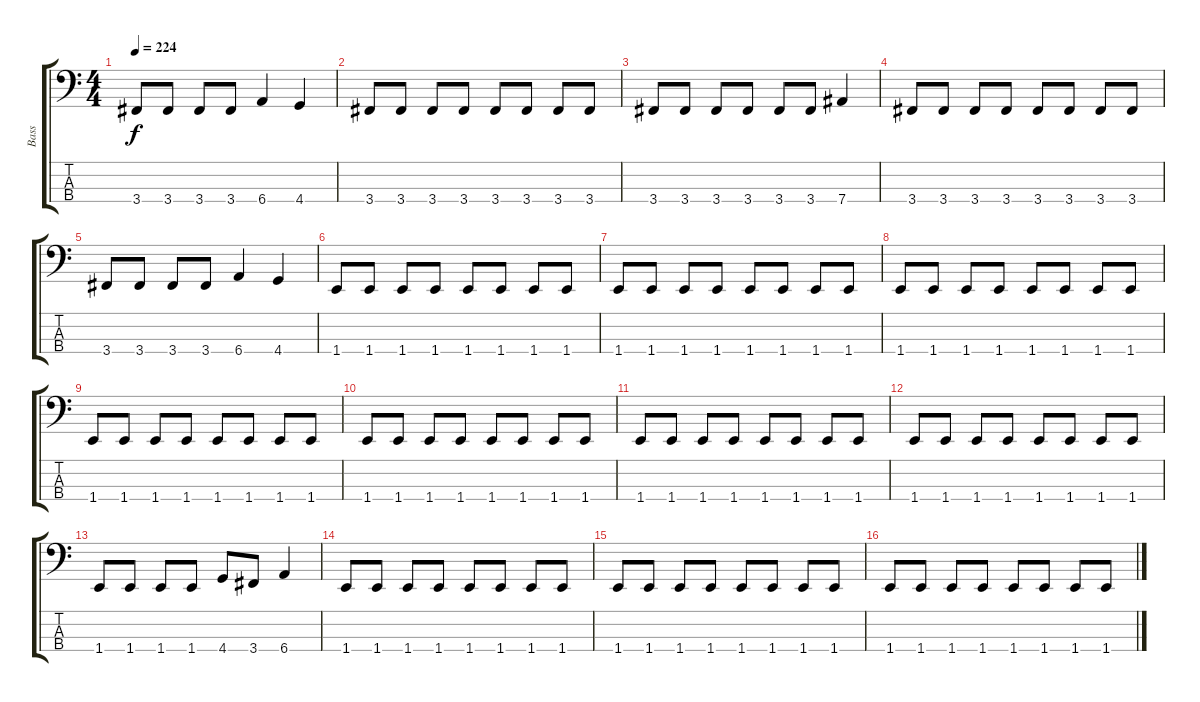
\track ("Bass" "Bass") {instrument electricbasspick}
\staff {score tabs}
\tuning (Gb2 Db2 Ab1 Eb1) {hide}
\ts (4 4)
\tempo 224
\clef f4
\ks c
3.4.8{dy f} 3.4.8 3.4.8 3.4.8 6.4.4 4.4.4 |
3.4.8 3.4.8 3.4.8 3.4.8 3.4.8 3.4.8 3.4.8 3.4.8 |
3.4.8 3.4.8 3.4.8 3.4.8 3.4.8 3.4.8 7.4.4 |
3.4.8 3.4.8 3.4.8 3.4.8 3.4.8 3.4.8 3.4.8 3.4.8 |
3.4.8 3.4.8 3.4.8 3.4.8 6.4.4 4.4.4 |
1.4.8 1.4.8 1.4.8 1.4.8 1.4.8 1.4.8 1.4.8 1.4.8 |
1.4.8 1.4.8 1.4.8 1.4.8 1.4.8 1.4.8 1.4.8 1.4.8 |
1.4.8 1.4.8 1.4.8 1.4.8 1.4.8 1.4.8 1.4.8 1.4.8 |
1.4.8 1.4.8 1.4.8 1.4.8 1.4.8 1.4.8 1.4.8 1.4.8 |
1.4.8 1.4.8 1.4.8 1.4.8 1.4.8 1.4.8 1.4.8 1.4.8 |
1.4.8 1.4.8 1.4.8 1.4.8 1.4.8 1.4.8 1.4.8 1.4.8 |
1.4.8 1.4.8 1.4.8 1.4.8 1.4.8 1.4.8 1.4.8 1.4.8 |
1.4.8 1.4.8 1.4.8 1.4.8 4.4.8 3.4.8 6.4.4 |
1.4.8 1.4.8 1.4.8 1.4.8 1.4.8 1.4.8 1.4.8 1.4.8 |
1.4.8 1.4.8 1.4.8 1.4.8 1.4.8 1.4.8 1.4.8 1.4.8 |
1.4.8 1.4.8 1.4.8 1.4.8 1.4.8 1.4.8 1.4.8 1.4.8
